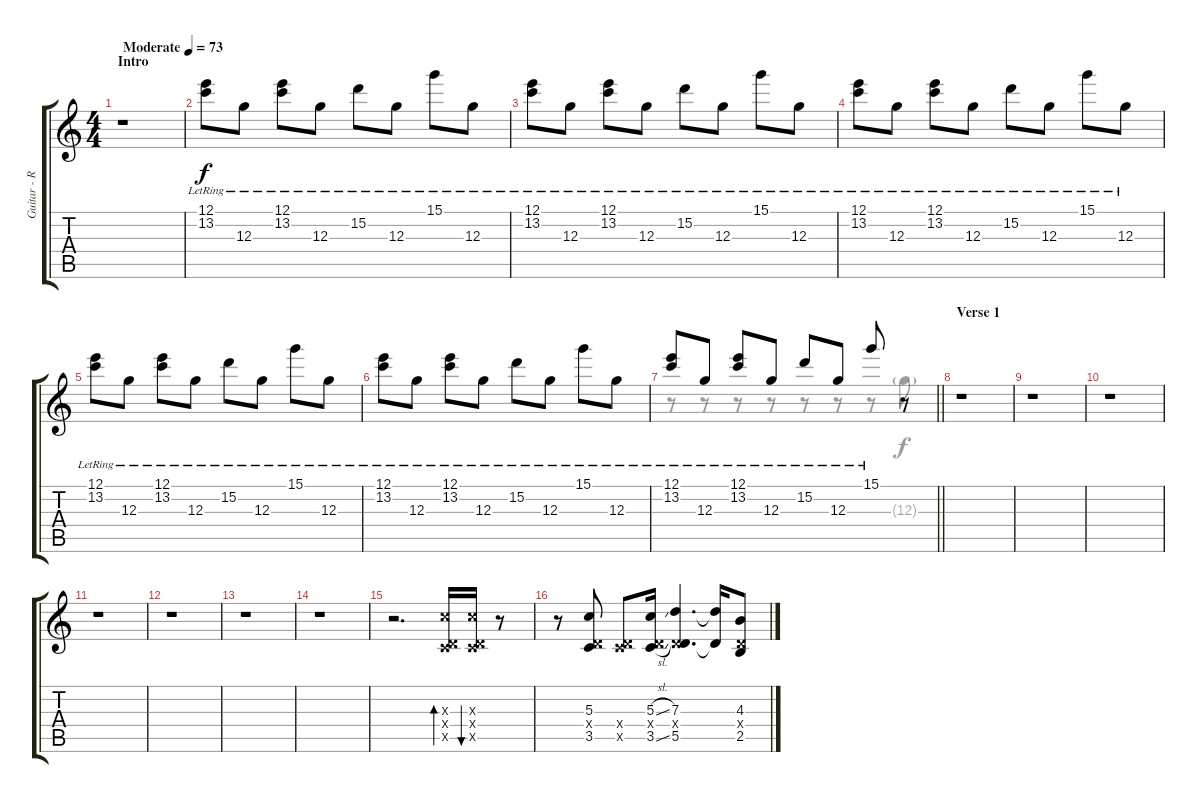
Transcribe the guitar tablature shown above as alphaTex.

\track ("Guitar - R" "Guitar - R") {instrument distortionguitar}
\staff {score tabs}
\tuning (E4 B3 G3 D3 A2 E2) {hide}
\voice
\ts (4 4)
\section ("" "Intro")
\tempo (73 "Moderate")
\clef g2
\ks c
r.1{dy f volume 16 balance 8 instrument distortionguitar} |
(12.1{lr} 13.2{lr}).8 12.3{lr}.8 (12.1{lr} 13.2{lr}).8 12.3{lr}.8 15.2{lr}.8 12.3{lr}.8 15.1{lr}.8 12.3{lr}.8 |
(12.1{lr} 13.2{lr}).8 12.3{lr}.8 (12.1{lr} 13.2{lr}).8 12.3{lr}.8 15.2{lr}.8 12.3{lr}.8 15.1{lr}.8 12.3{lr}.8 |
(12.1{lr} 13.2{lr}).8 12.3{lr}.8 (12.1{lr} 13.2{lr}).8 12.3{lr}.8 15.2{lr}.8 12.3{lr}.8 15.1{lr}.8 12.3{lr}.8 |
(12.1{lr} 13.2{lr}).8 12.3{lr}.8 (12.1{lr} 13.2{lr}).8 12.3{lr}.8 15.2{lr}.8 12.3{lr}.8 15.1{lr}.8 12.3{lr}.8 |
(12.1{lr} 13.2{lr}).8 12.3{lr}.8 (12.1{lr} 13.2{lr}).8 12.3{lr}.8 15.2{lr}.8 12.3{lr}.8 15.1{lr}.8 12.3{lr}.8 |
\barLineRight lightlight
(12.1{lr} 13.2{lr}).8 12.3{lr}.8 (12.1{lr} 13.2{lr}).8 12.3{lr}.8 15.2{lr}.8 12.3{lr}.8 15.1{lr}.8 r.8 |
\section ("" "Verse 1")
r.1 |
r.1 |
r.1 |
r.1 |
r.1 |
r.1 |
r.1 |
r.2{d volume 14 balance 16} (5.3{x} 0.4{x} 3.5{x}).16{bd 30} (5.3{x} 0.4{x} 3.5{x}).16{bu 30} r.8 |
r.8 (5.3 0.4{x} 3.5).8 (0.4{x} 3.5{x}).8 (5.3{sl} 0.4{x} 3.5{sl}).16 (7.3 0.4{x} 5.5).4{d} (7.3{t} 5.5{t}).16 (4.3 0.4{x} 2.5).8
\voice
\clef g2
\ottava regular
\simile none
\ks c
|
|
|
|
|
|
\barLineRight lightlight
r.8 r.8 r.8 r.8 r.8 r.8 r.8 12.3{g}.8 |
|
|
|
|
|
|
|
|
